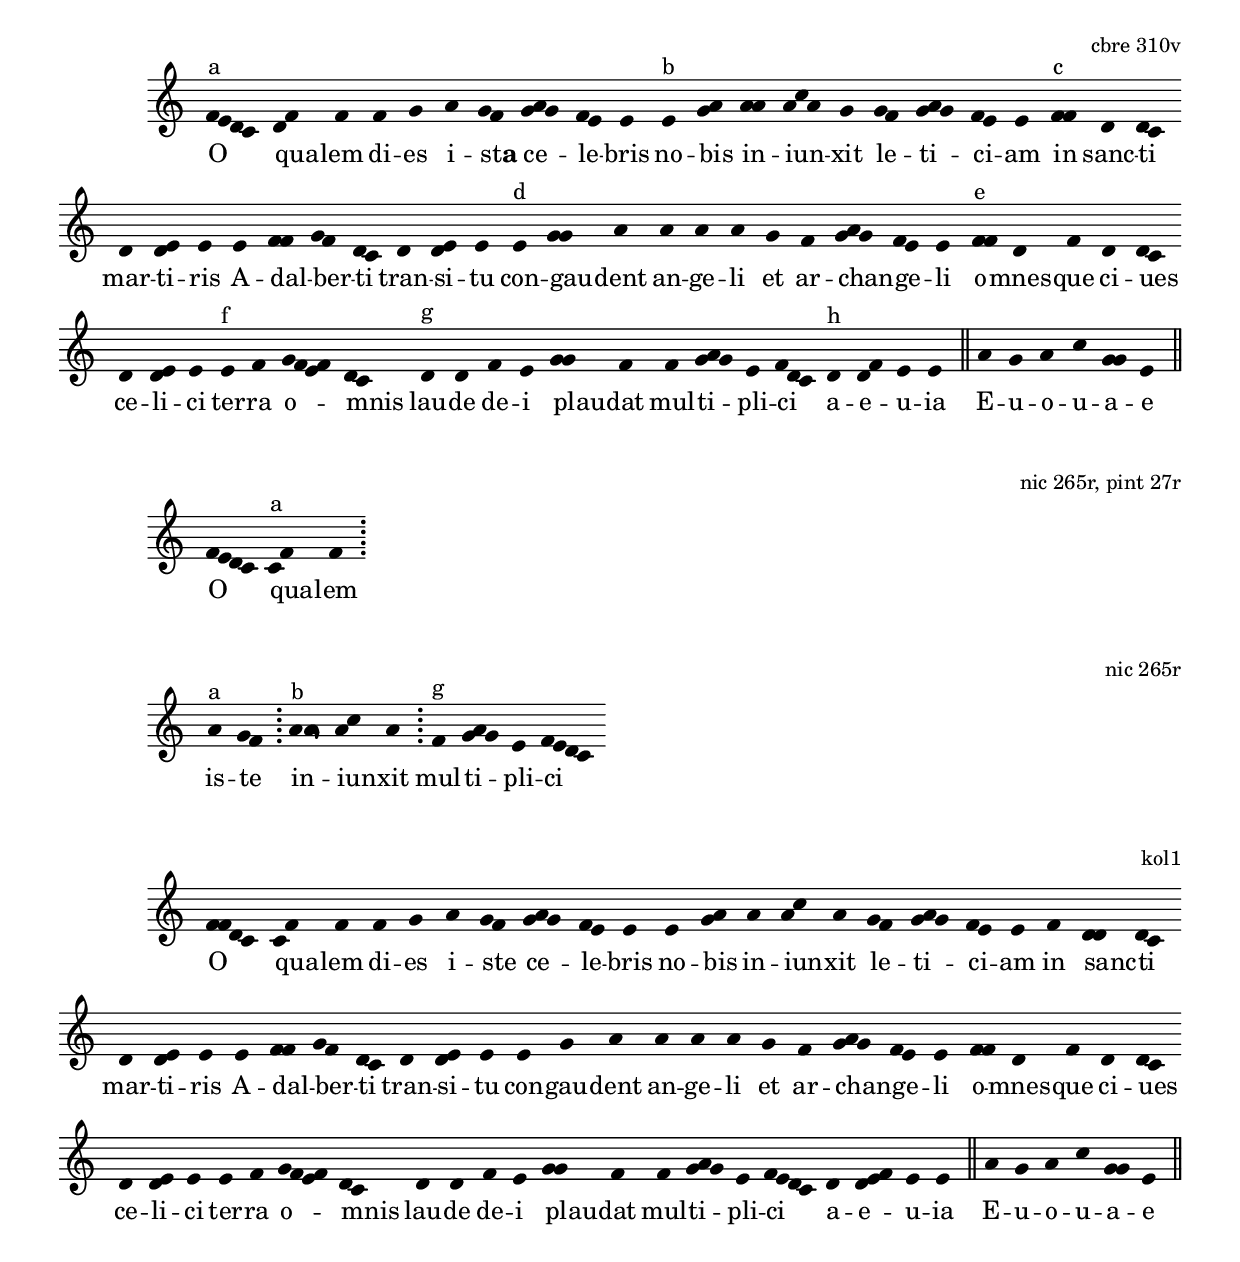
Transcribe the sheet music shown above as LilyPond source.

\version "2.19.32"

\include "../lib/synopsis.ily"

\score {
  \transpose c c' {
    \plainchant
    \melisma { f^"a" e d c } \bar "" \melisma { d f } f \bar "" f g \bar "" a \melisma { g f } \bar "" \melisma { g a g } \melisma { f e } e \bar ""
    e^"b" \melisma { g a } \bar "" \melisma { a a } \melisma { a c' a } g \bar "" \melisma { g f } \melisma { g a g } \melisma { f e } e \bar ""
    \melisma { f^"c" f } \bar "" d \melisma { d c } \bar "" d \melisma { d e } e \bar "" e \melisma { f f } \melisma { g f } \melisma { d c } \bar "" d \melisma { d e } e \bar ""
    e^"d" \melisma { g g } a \bar "" a a a \bar "" g \bar "" f \melisma { g a g } \bar "" \melisma { f e } e \bar ""
    \melisma { f^"e" f } d f \bar "" d \melisma { d c } \bar "" d \melisma { d e } e \bar ""
    e^"f" f \bar "" \melisma { g f e f } \melisma { d c } \bar ""
    d^"g" d \bar "" f e \bar "" \melisma { g g } f \bar "" f \melisma { g a g } e \melisma { f d c } \bar ""
    d^"h" \melisma { d f } e e \bar "||"

    a g a c' \melisma { g g } e \bar "||"
  }
  \addlyrics {
    O qua -- lem di -- es i -- \markup\concat{st\bold{a}} ce -- le -- bris
    no -- bis in -- iun -- xit le -- ti -- ci -- am
    in sanc -- ti mar -- ti -- ris A -- dal -- ber -- ti tran -- si -- tu
    con -- gau -- dent an -- ge -- li et ar -- chan -- ge -- li
    o -- mnes -- que ci -- ues ce -- li -- ci
    ter -- ra o -- mnis
    lau -- de de -- i plau -- dat mul -- ti -- pli -- ci
    a -- e -- u -- ia

    E -- u -- o -- u -- a -- e
  }
  \header {
    quid = "antiphona"
    modus = "4"
    fontes = "cbre 310v"
  }
}

\score {
  \transpose c c' {
    \plainchant
    \melisma { f e d c } \melisma { c^"a" f } f \bar ";"
  }
  \addlyrics {
    O qua -- lem
  }
  \header {
    fontes = "nic 265r, pint 27r"
  }
}

\score {
  \transpose c c' {
    \plainchant
    a^"a" \melisma { g f} \bar ";"
    \melisma { a^"b" \strophicus a } \melisma { a c' } a \bar ";"
    f^"g" \melisma { g a g } e \melisma { f e d c }
  }
  \addlyrics {
    is -- te
    in -- iun -- xit
    mul -- ti -- pli -- ci
  }
  \header {
    fontes = "nic 265r"
  }
}

\score {
  \transpose c c' {
    \plainchant
    \melisma { f f d c } \bar "" \melisma { c f } f \bar "" f g \bar "" a \melisma { g f } \bar "" \melisma { g a g } \melisma { f e } e \bar ""
    e \melisma { g a } \bar "" a \melisma { a c' } a \bar "" \melisma { g f } \melisma { g a g } \melisma { f e } e \bar ""
    f \bar "" \melisma { d d } \melisma { d c } \bar "" d \melisma { d e } e \bar "" e \melisma { f f } \melisma { g f } \melisma { d c } \bar "" d \melisma { d e } e \bar ""
    e g a \bar "" a a a \bar "" g \bar "" f \melisma { g a g } \bar "" \melisma { f e } e \bar ""
    \melisma { f f } d f \bar "" d \melisma { d c } \bar "" d \melisma { d e } e \bar ""
    e f \bar "" \melisma { g f e f } \melisma { d c } \bar ""
    d d \bar "" f e \bar "" \melisma { g g } f \bar "" f \melisma { g a g } e \melisma { f e d c } \bar ""
    d \melisma { d e f } e e \bar "||"

    a g a c' \melisma { g g } e \bar "||"
  }
  \addlyrics {
    O qua -- lem di -- es i -- ste ce -- le -- bris
    no -- bis in -- iun -- xit le -- ti -- ci -- am
    in sanc -- ti mar -- ti -- ris A -- dal -- ber -- ti tran -- si -- tu
    con -- gau -- dent an -- ge -- li et ar -- chan -- ge -- li
    o -- mnes -- que ci -- ues ce -- li -- ci
    ter -- ra o -- mnis
    lau -- de de -- i plau -- dat mul -- ti -- pli -- ci
    a -- e -- u -- ia

    E -- u -- o -- u -- a -- e
  }
  \header {
    quid = "antiphona"
    modus = "4"
    fontes = "kol1"
  }
}